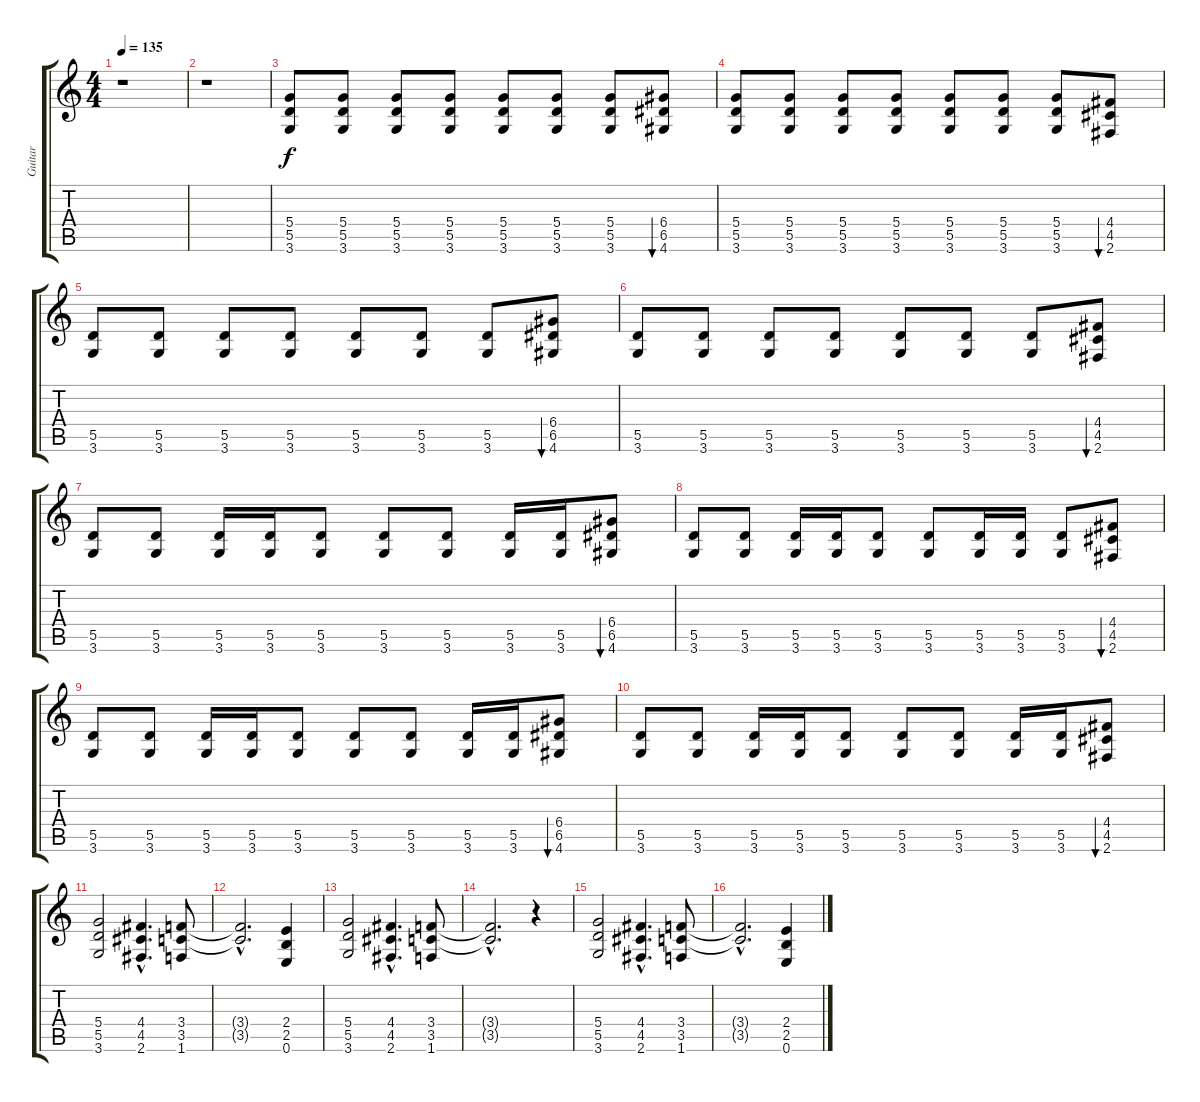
\track ("Guitar" "Guitar") {instrument overdrivenguitar}
\staff {score tabs}
\tuning (E4 B3 G3 D3 A2 E2) {hide}
\ts (4 4)
\tempo 135
\clef g2
\ks c
r.1{dy f instrument overdrivenguitar} |
r.1 |
(5.4 5.5 3.6).8 (5.4 5.5 3.6).8 (5.4 5.5 3.6).8 (5.4 5.5 3.6).8 (5.4 5.5 3.6).8 (5.4 5.5 3.6).8 (5.4 5.5 3.6).8 (6.4 6.5 4.6).8{bu 60} |
(5.4 5.5 3.6).8 (5.4 5.5 3.6).8 (5.4 5.5 3.6).8 (5.4 5.5 3.6).8 (5.4 5.5 3.6).8 (5.4 5.5 3.6).8 (5.4 5.5 3.6).8 (4.4 4.5 2.6).8{bu 60} |
(5.5 3.6).8 (5.5 3.6).8 (5.5 3.6).8 (5.5 3.6).8 (5.5 3.6).8 (5.5 3.6).8 (5.5 3.6).8 (6.4 6.5 4.6).8{bu 60} |
(5.5 3.6).8 (5.5 3.6).8 (5.5 3.6).8 (5.5 3.6).8 (5.5 3.6).8 (5.5 3.6).8 (5.5 3.6).8 (4.4 4.5 2.6).8{bu 60} |
(5.5 3.6).8 (5.5 3.6).8 (5.5 3.6).16 (5.5 3.6).16 (5.5 3.6).8 (5.5 3.6).8 (5.5 3.6).8 (5.5 3.6).16 (5.5 3.6).16 (6.4 6.5 4.6).8{bu 60} |
(5.5 3.6).8 (5.5 3.6).8 (5.5 3.6).16 (5.5 3.6).16 (5.5 3.6).8 (5.5 3.6).8 (5.5 3.6).16 (5.5 3.6).16 (5.5 3.6).8 (4.4 4.5 2.6).8{bu 60} |
(5.5 3.6).8 (5.5 3.6).8 (5.5 3.6).16 (5.5 3.6).16 (5.5 3.6).8 (5.5 3.6).8 (5.5 3.6).8 (5.5 3.6).16 (5.5 3.6).16 (6.4 6.5 4.6).8{bu 60} |
(5.5 3.6).8 (5.5 3.6).8 (5.5 3.6).16 (5.5 3.6).16 (5.5 3.6).8 (5.5 3.6).8 (5.5 3.6).8 (5.5 3.6).16 (5.5 3.6).16 (4.4 4.5 2.6).8{bu 60} |
(5.4 5.5 3.6).2 (4.4{hac} 4.5{hac} 2.6{hac}).4{d} (3.4 3.5 1.6).8 |
(3.4{hac t} 3.5{hac t}).2{d} (2.4 2.5 0.6).4 |
(5.4 5.5 3.6).2 (4.4{hac} 4.5{hac} 2.6{hac}).4{d} (3.4 3.5 1.6).8 |
(3.4{hac t} 3.5{hac t}).2{d} r.4 |
(5.4 5.5 3.6).2 (4.4{hac} 4.5{hac} 2.6{hac}).4{d} (3.4 3.5 1.6).8 |
(3.4{hac t} 3.5{hac t}).2{d} (2.4 2.5 0.6).4
